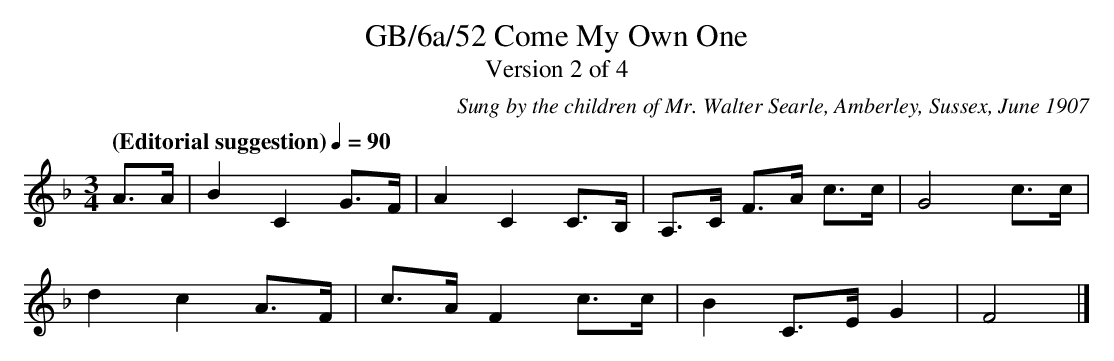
X:1
T:GB/6a/52 Come My Own One
T:Version 2 of 4
C:Sung by the children of Mr. Walter Searle, Amberley, Sussex, June 1907
M:3/4
L:1/8
Q:"(Editorial suggestion)" 1/4=90
K:F
A>A | B2 C2 G>F | A2 C2 C>B, | A,>C F>A c>c | G4 c>c |
d2 c2 A>F | c>A F2 c>c | B2 C>E G2 | F4 |]
